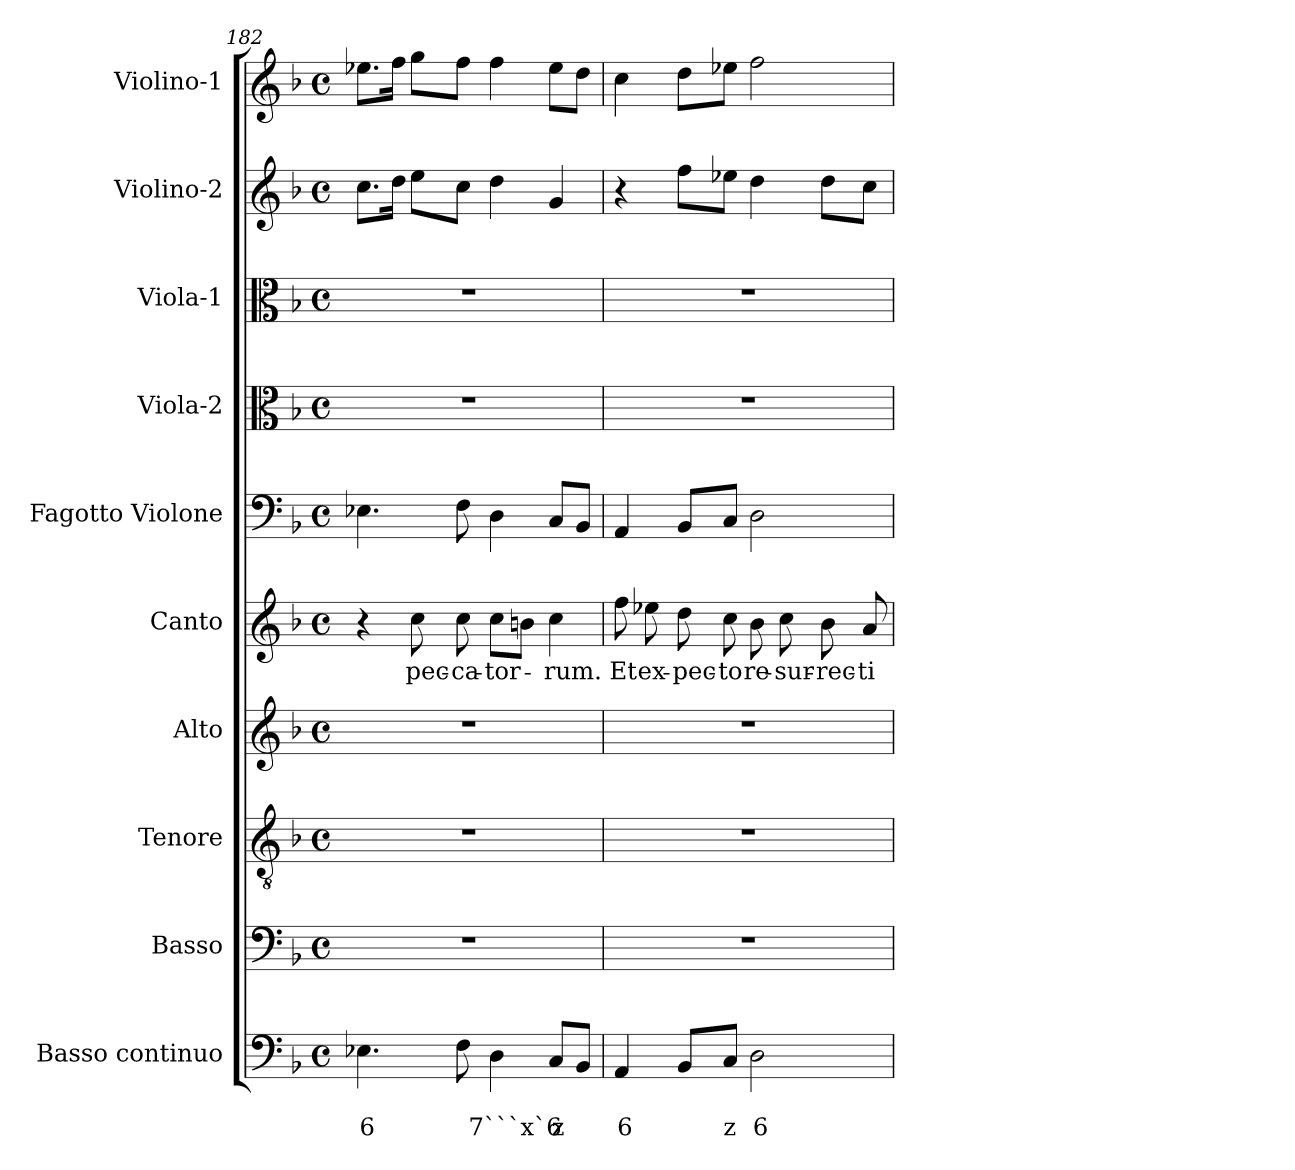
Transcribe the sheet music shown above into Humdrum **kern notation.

**kern	**text	**text	**kern	**kern	**kern	**kern	**text	**kern	**kern	**kern	**kern	**kern
*part10	*part10	*part10	*part9	*part8	*part7	*part6	*part6	*part5	*part4	*part3	*part2	*part1
*staff10	*staff10	*staff10	*staff9	*staff8	*staff7	*staff6	*staff6	*staff5	*staff4	*staff3	*staff2	*staff1
*I"Basso continuo	*	*	*I"Basso	*I"Tenore	*I"Alto	*I"Canto	*	*I"Fagotto Violone	*I"Viola-2	*I"Viola-1	*I"Violino-2	*I"Violino-1
!!LO:PB:g=z
*clefF4	*	*	*clefF4	*clefGv2	*clefG2	*clefG2	*	*clefF4	*clefC3	*clefC3	*clefG2	*clefG2
*k[b-]	*	*	*k[b-]	*k[b-]	*k[b-]	*k[b-]	*	*k[b-]	*k[b-]	*k[b-]	*k[b-]	*k[b-]
*F:	*	*	*F:	*F:	*F:	*F:	*	*F:	*F:	*F:	*F:	*F:
*M4/4	*	*	*M4/4	*M4/4	*M4/4	*M4/4	*	*M4/4	*M4/4	*M4/4	*M4/4	*M4/4
*met(c)	*	*	*met(c)	*met(c)	*met(c)	*met(c)	*	*met(c)	*met(c)	*met(c)	*met(c)	*met(c)
=182	=182	=182	=182	=182	=182	=182	=182	=182	=182	=182	=182	=182
!	!	!LO:LY:b	!	!	!	!	!	!	!	!	!	!
4.E-X\	.	6	1r	1r	1r	4r	.	4.E-X\	1r	1r	8.cc\L	8.ee-X\L
.	.	.	.	.	.	.	.	.	.	.	16dd\Jk	16ff\Jk
!	!	!	!	!	!	!	!LO:LY:b	!	!	!	!	!
.	.	.	.	.	.	8cc\	pec-	.	.	.	8ee\L	8gg\L
!	!	!	!	!	!	!	!LO:LY:b	!	!	!	!	!
8F\	.	.	.	.	.	8cc\	-ca-	8F\	.	.	8cc\J	8ff\J
!	!	!LO:LY:b	!	!	!	!	!	!	!	!	!	!
!	!	!	!	!	!	!	!LO:LY:b	!	!	!	!	!
4D\	.	7```x`6	.	.	.	8cc\L	-tor-	4D\	.	.	4dd\	4ff\
.	.	.	.	.	.	8bn\J	.	.	.	.	.	.
!	!	!LO:LY:b	!	!	!	!	!	!	!	!	!	!
!	!	!	!	!	!	!	!LO:LY:b	!	!	!	!	!
8C/L	.	z	.	.	.	4cc\	-rum.	8C/L	.	.	4g/	8ee-\L
8BB-/J	.	.	.	.	.	.	.	8BB-/J	.	.	.	8dd\J
=183	=183	=183	=183	=183	=183	=183	=183	=183	=183	=183	=183	=183
!	!	!LO:LY:b	!	!	!	!	!	!	!	!	!	!
!	!	!	!	!	!	!	!LO:LY:b	!	!	!	!	!
4AA/	.	6	1r	1r	1r	8ff\	Et	4AA/	1r	1r	4r	4cc\
!	!	!	!	!	!	!	!LO:LY:b	!	!	!	!	!
.	.	.	.	.	.	8ee-X\	ex-	.	.	.	.	.
!	!	!	!	!	!	!	!LO:LY:b	!	!	!	!	!
8BB-/L	.	.	.	.	.	8dd\	-pec-	8BB-/L	.	.	8ff\L	8dd\L
!	!	!LO:LY:b	!	!	!	!	!	!	!	!	!	!
!	!	!	!	!	!	!	!LO:LY:b	!	!	!	!	!
8C/J	.	z	.	.	.	8cc\	-to	8C/J	.	.	8ee-X\J	8ee-X\J
!	!	!LO:LY:b	!	!	!	!	!	!	!	!	!	!
!	!	!	!	!	!	!	!LO:LY:b	!	!	!	!	!
2D\	.	6	.	.	.	8b-\	re-	2D\	.	.	4dd\	2ff\
!	!	!	!	!	!	!	!LO:LY:b	!	!	!	!	!
.	.	.	.	.	.	8cc\	-sur-	.	.	.	.	.
!	!	!	!	!	!	!	!LO:LY:b	!	!	!	!	!
.	.	.	.	.	.	8b-\	-rec-	.	.	.	8dd\L	.
!	!	!	!	!	!	!	!LO:LY:b	!	!	!	!	!
.	.	.	.	.	.	8a/	-ti-	.	.	.	8cc\J	.
=	=	=	=	=	=	=	=	=	=	=	=	=
*-	*-	*-	*-	*-	*-	*-	*-	*-	*-	*-	*-	*-
